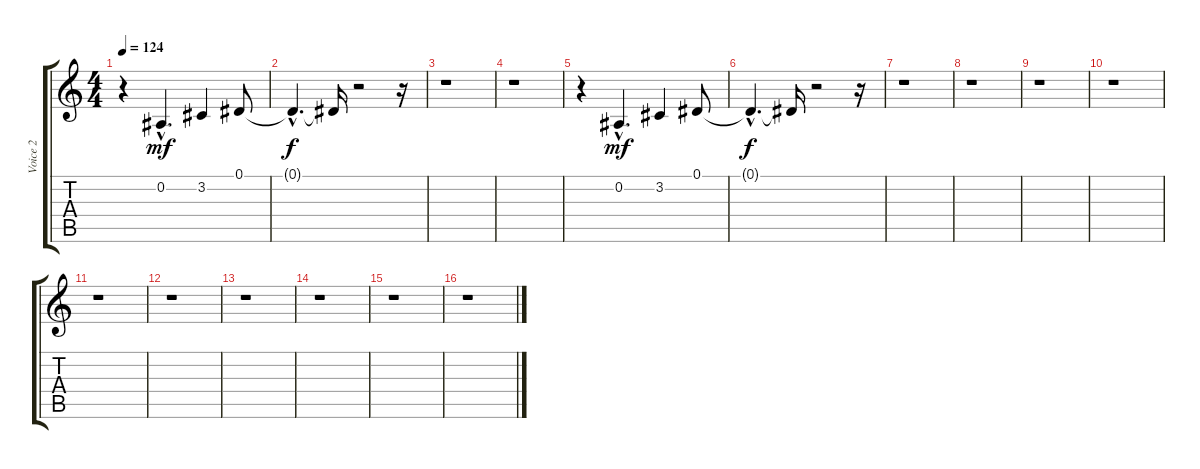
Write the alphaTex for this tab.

\track ("Voice 2" "Voice 2") {instrument baritonesax}
\staff {score tabs}
\tuning (Eb4 Bb3 Gb3 Db3 Ab2 Eb2) {hide}
\ts (4 4)
\tempo 124
\clef g2
\ks c
r.4{dy mf} 0.2{hac}.4{d} 3.2.4 0.1.8 |
0.1{hac t}.4{d dy f} 0.1{t}.16 r.2 r.16 |
r.1 |
r.1 |
r.4 0.2{hac}.4{d dy mf} 3.2.4 0.1.8 |
0.1{hac t}.4{d dy f} 0.1{t}.16 r.2 r.16 |
r.1 |
r.1 |
r.1 |
r.1 |
r.1 |
r.1 |
r.1 |
r.1 |
r.1 |
r.1
